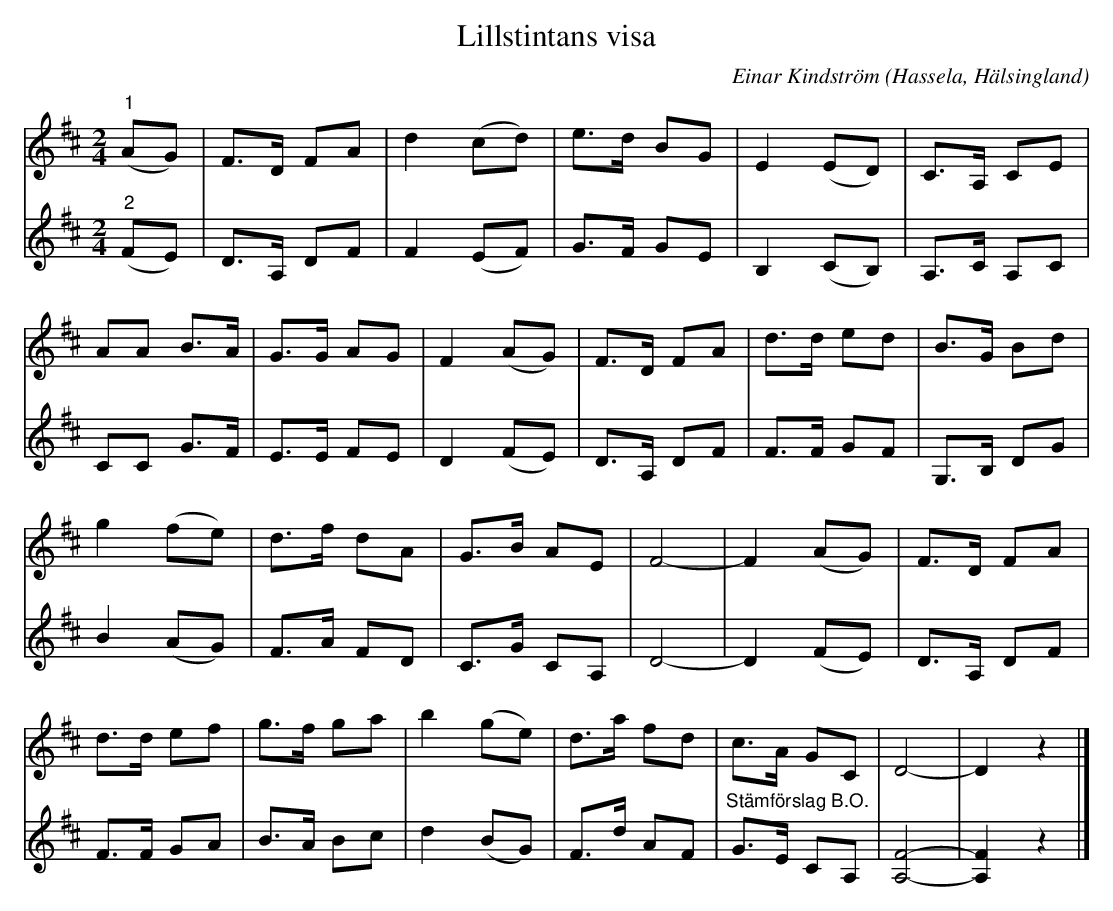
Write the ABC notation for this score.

X:1
T:Lillstintans visa
C:Einar Kindström
O:Hassela, Hälsingland
L:1/8
M:2/4
K:D
V:1
"^1" (AG) | F>D FA | d2 (cd) | e>d BG | E2 (ED) | C>A, CE |
AA B>A | G>G AG | F2 (AG) | F>D FA | d>d ed | B>G Bd |
g2 (fe) | d>f dA | G>B AE | F4- | F2 (AG) | F>D FA |
d>d ef | g>f ga | b2 (ge) | d>a fd | c>A GC | D4- | D2 z2 |]
V:2
"^2" (FE) | D>A, DF | F2 (EF) | G>F GE | B,2 (CB,) | A,>C A,C |
CC G>F | E>E FE | D2 (FE) | D>A, DF | F>F GF | G,>B, DG |
B2 (AG) | F>A FD | C>G CA, | D4- | D2 (FE) | D>A, DF |
F>F GA | B>A Bc | d2 (BG) | F>d AF | "^Stämförslag B.O." G>E CA, | [A,F]4- | [A,F]2 z2 |]
